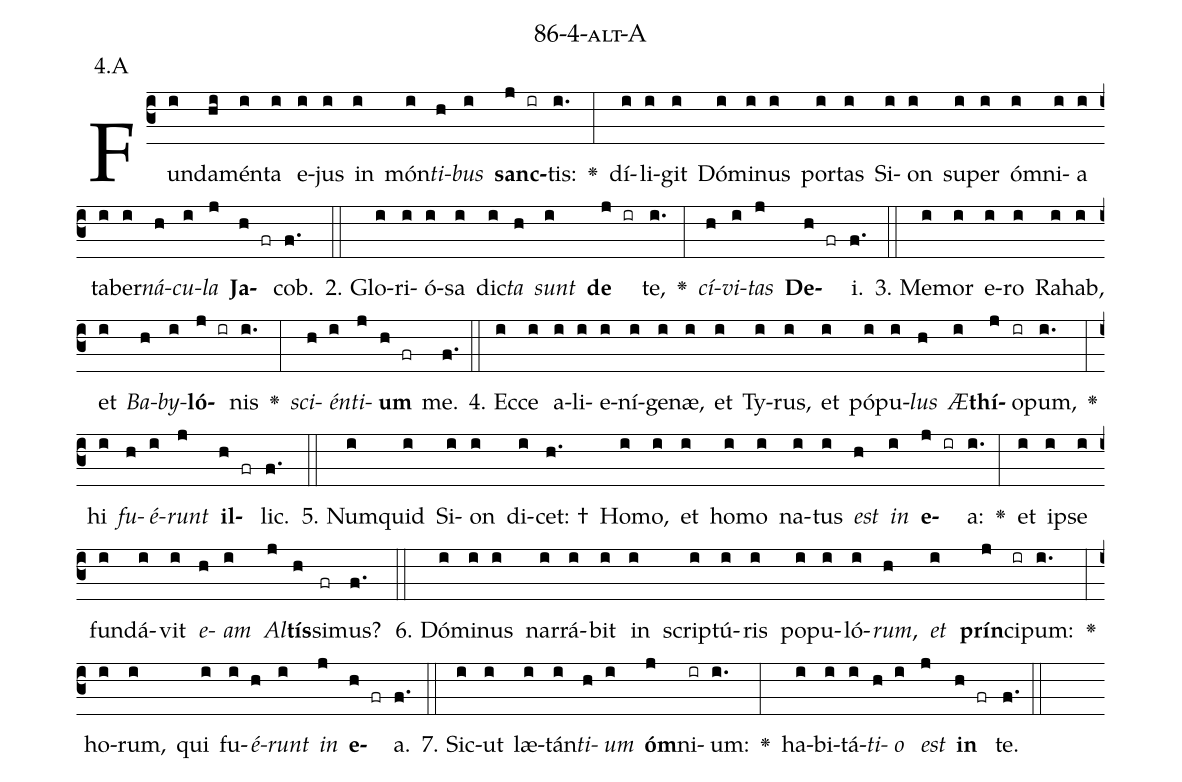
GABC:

name: 86-4-alt-A;
annotation: 4.A;
%%
(c3)Fun(i)da(hi)mén(i)ta(i) e(i)jus(i) in(i) món(i)<i>ti</i>(h)<i>bus</i>(i) <b>sanc</b>(j ir)tis:(i.) <v>\greheightstar</v>(:) dí(i)li(i)git(i) Dó(i)mi(i)nus(i) por(i)tas(i) Si(i)on(i) su(i)per(i) óm(i)ni(i)a(i) ta(i)ber(i)<i>ná</i>(h)<i>cu</i>(i)<i>la</i>(j) <b>Ja</b>(h fr)cob.(f.) (::)
2. Glo(i)ri(i)ó(i)sa(i) dic(i)<i>ta</i>(h) <i>sunt</i>(i) <b>de</b>(j ir) te,(i.) <v>\greheightstar</v>(:) <i>cí</i>(h)<i>vi</i>(i)<i>tas</i>(j) <b>De</b>(h fr)i.(f.) (::)
3. Me(i)mor(i) e(i)ro(i) Ra(i)hab,(i) et(i) <i>Ba</i>(h)<i>by</i>(i)<b>ló</b>(j ir)nis(i.) <v>\greheightstar</v>(:) <i>sci</i>(h)<i>én</i>(i)<i>ti</i>(j)<b>um</b>(h fr) me.(f.) (::)
4. Ec(i)ce(i) a(i)li(i)e(i)ní(i)ge(i)næ,(i) et(i) Ty(i)rus,(i) et(i) pó(i)pu(i)<i>lus</i>(h) <i>Æ</i>(i)<b>thí</b>(j)o(ir)pum,(i.) <v>\greheightstar</v>(:) hi(i) <i>fu</i>(h)<i>é</i>(i)<i>runt</i>(j) <b>il</b>(h fr)lic.(f.) (::)
5. Num(i)quid(i) Si(i)on(i) di(i)cet: †(h.) Ho(i)mo,(i) et(i) ho(i)mo(i) na(i)tus(i) <i>est</i>(h) <i>in</i>(i) <b>e</b>(j ir)a:(i.) <v>\greheightstar</v>(:) et(i) ip(i)se(i) fun(i)dá(i)vit(i) <i>e</i>(h)<i>am</i>(i) <i>Al</i>(j)<b>tís</b>(h)si(fr)mus?(f.) (::)
6. Dó(i)mi(i)nus(i) nar(i)rá(i)bit(i) in(i) scrip(i)tú(i)ris(i) po(i)pu(i)ló(i)<i>rum</i>,(h) <i>et</i>(i) <b>prín</b>(j)ci(ir)pum:(i.) <v>\greheightstar</v>(:) ho(i)rum,(i) qui(i) fu(i)<i>é</i>(h)<i>runt</i>(i) <i>in</i>(j) <b>e</b>(h fr)a.(f.) (::)
7. Sic(i)ut(i) læ(i)tán(i)<i>ti</i>(h)<i>um</i>(i) <b>óm</b>(j)ni(ir)um:(i.) <v>\greheightstar</v>(:) ha(i)bi(i)tá(i)<i>ti</i>(h)<i>o</i>(i) <i>est</i>(j) <b>in</b>(h fr) te.(f.) (::)
